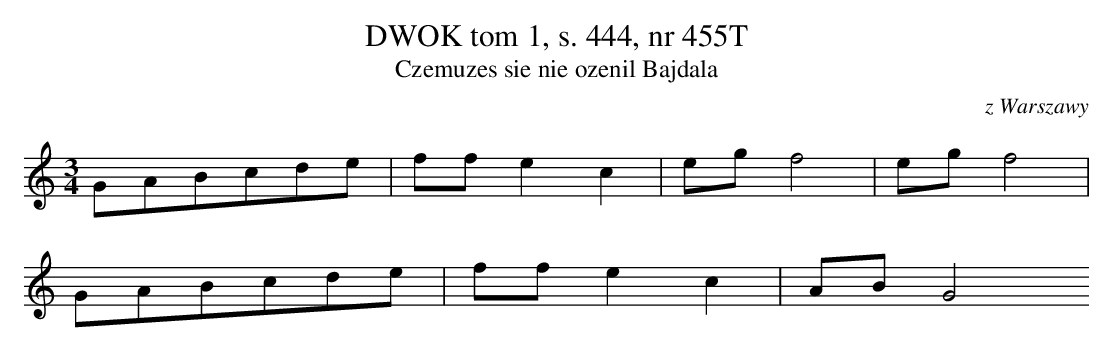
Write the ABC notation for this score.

X:1
T: DWOK tom 1, s. 444, nr 455T
T: Czemuzes sie nie ozenil Bajdala
O: z Warszawy
M: 3/4
L: 1/8
K: C
GABcde | ffe2c2 | egf4 | egf4 |
GABcde | ffe2c2 | ABG4
